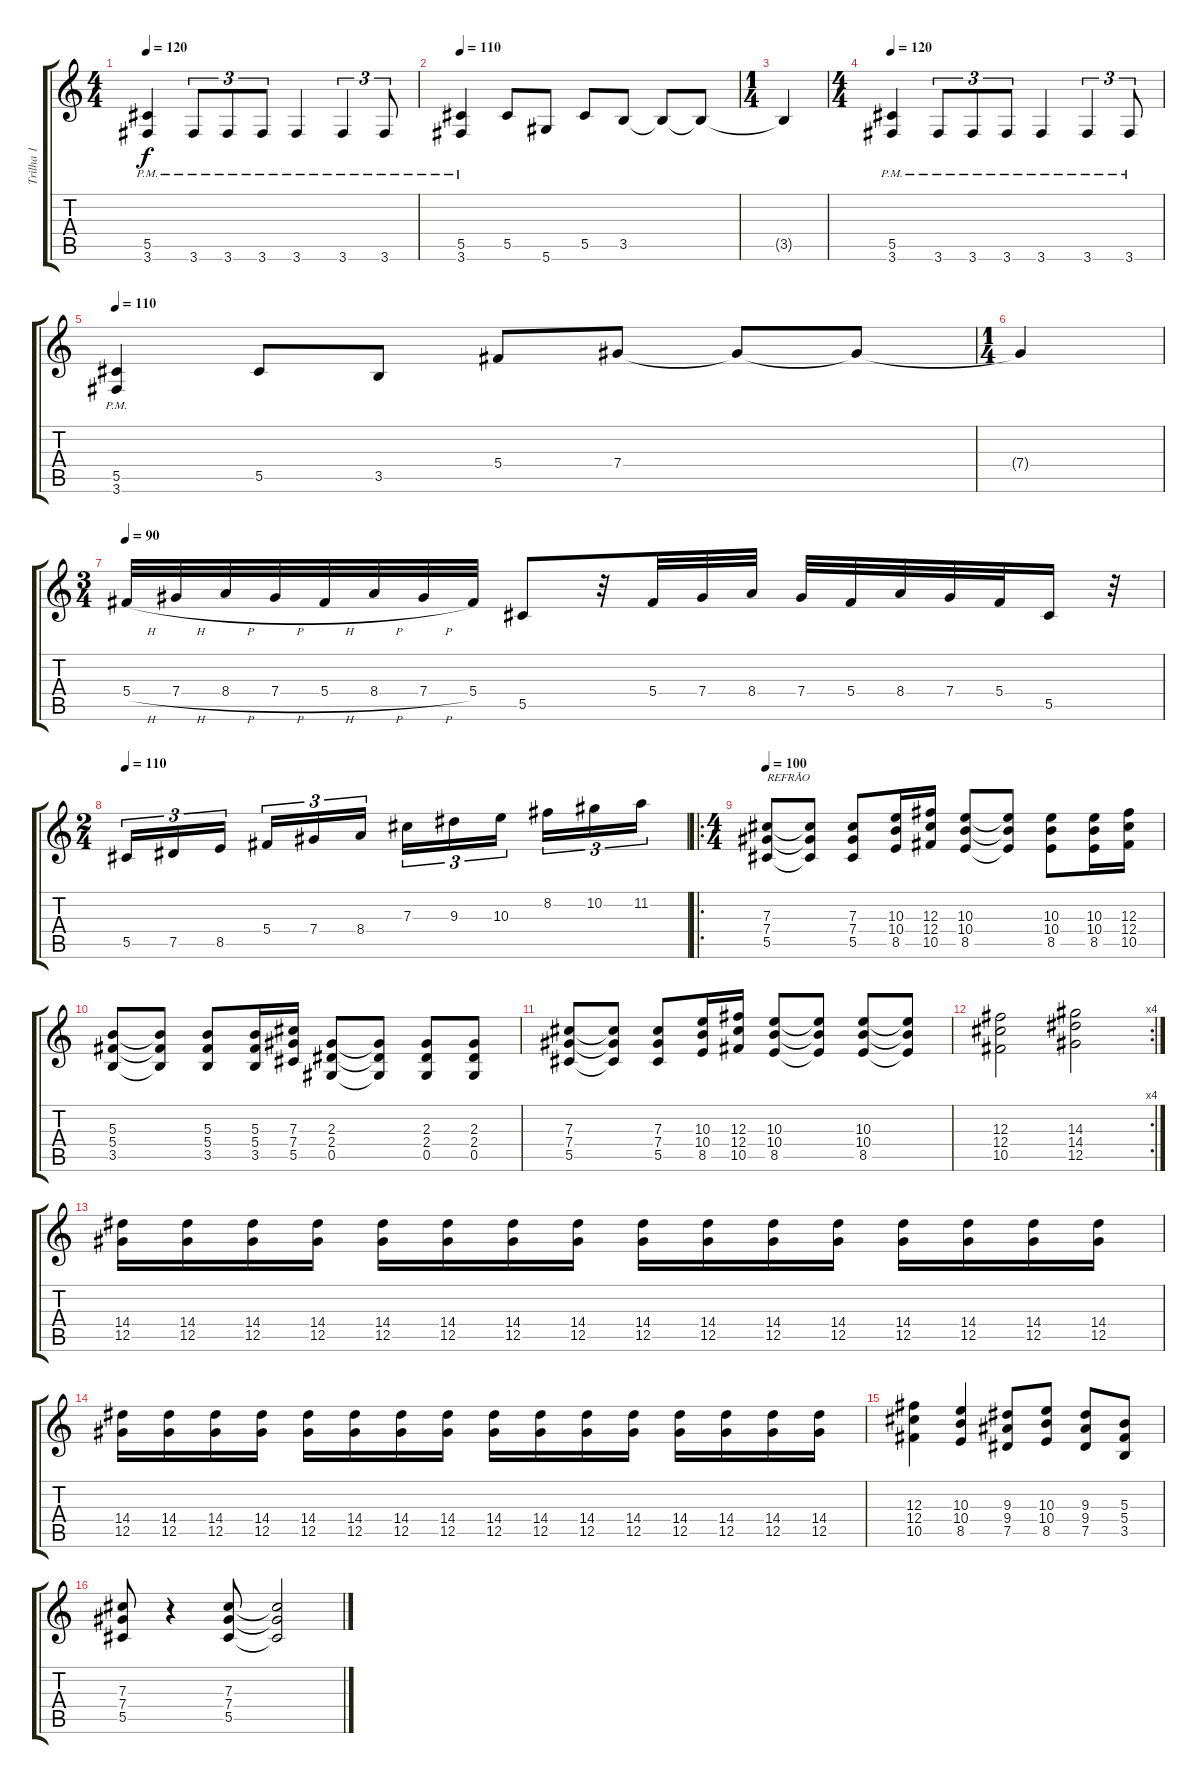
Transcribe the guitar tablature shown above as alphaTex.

\track ("Trilha 1" "Trilha 1") {instrument distortionguitar}
\staff {score tabs}
\tuning (Eb4 Bb3 Gb3 Db3 Ab2 Eb2) {hide}
\ts (4 4)
\tempo 120
\clef g2
\ks c
(5.5{pm} 3.6{pm}).4{dy f} 3.6{pm}.8{tu (3 2)} 3.6{pm}.8{tu (3 2)} 3.6{pm}.8{tu (3 2)} 3.6{pm}.4 3.6{pm}.4{tu (3 2)} 3.6{pm}.8{tu (3 2)} |
\tempo 110
(5.5{pm} 3.6{pm}).4 5.5.8 5.6.8 5.5.8 3.5.8 3.5{t}.8 3.5{t}.8 |
\ts (1 4)
3.5{t}.4 |
\ts (4 4)
\tempo 120
(5.5{pm} 3.6{pm}).4 3.6{pm}.8{tu (3 2)} 3.6{pm}.8{tu (3 2)} 3.6{pm}.8{tu (3 2)} 3.6{pm}.4 3.6{pm}.4{tu (3 2)} 3.6{pm}.8{tu (3 2)} |
\tempo 110
(5.5{pm} 3.6{pm}).4 5.5.8 3.5.8 5.4.8 7.4.8 7.4{t}.8 7.4{t}.8 |
\ts (1 4)
7.4{t}.4 |
\ts (3 4)
\tempo 90
5.4{h}.32 7.4{h}.32 8.4{h}.32 7.4{h}.32 5.4{h}.32 8.4{h}.32 7.4{h}.32 5.4.32 5.5.8 r.32 5.4.32 7.4.32 8.4.32 7.4.32 5.4.32 8.4.32 7.4.32 5.4.32 5.5.16 r.32 |
\ts (2 4)
\tempo 110
5.5.16{tu (3 2)} 7.5.16{tu (3 2)} 8.5.16{tu (3 2)} 5.4.16{tu (3 2)} 7.4.16{tu (3 2)} 8.4.16{tu (3 2)} 7.3.16{tu (3 2)} 9.3.16{tu (3 2)} 10.3.16{tu (3 2)} 8.2.16{tu (3 2)} 10.2.16{tu (3 2)} 11.2.16{tu (3 2)} |
\ro
\ts (4 4)
\tempo 100
(7.3 7.4 5.5).8{txt "REFRÃO"} (7.3{t} 7.4{t} 5.5{t}).8 (7.3 7.4 5.5).8 (10.3 10.4 8.5).16 (12.3 12.4 10.5).16 (10.3 10.4 8.5).8 (10.3{t} 10.4{t} 8.5{t}).8 (10.3 10.4 8.5).8 (10.3 10.4 8.5).16 (12.3 12.4 10.5).16 |
(5.3 5.4 3.5).8 (5.3{t} 5.4{t} 3.5{t}).8 (5.3 5.4 3.5).8 (5.3 5.4 3.5).16 (7.3 7.4 5.5).16 (2.3 2.4 0.5).8 (2.3{t} 2.4{t} 0.5{t}).8 (2.3 2.4 0.5).8 (2.3 2.4 0.5).8 |
(7.3 7.4 5.5).8 (7.3{t} 7.4{t} 5.5{t}).8 (7.3 7.4 5.5).8 (10.3 10.4 8.5).16 (12.3 12.4 10.5).16 (10.3 10.4 8.5).8 (10.3{t} 10.4{t} 8.5{t}).8 (10.3 10.4 8.5).8 (10.3{t} 10.4{t} 8.5{t}).8 |
\rc 4
(12.3 12.4 10.5).2 (14.3 14.4 12.5).2 |
(14.4 12.5).16 (14.4 12.5).16 (14.4 12.5).16 (14.4 12.5).16 (14.4 12.5).16 (14.4 12.5).16 (14.4 12.5).16 (14.4 12.5).16 (14.4 12.5).16 (14.4 12.5).16 (14.4 12.5).16 (14.4 12.5).16 (14.4 12.5).16 (14.4 12.5).16 (14.4 12.5).16 (14.4 12.5).16 |
(14.4 12.5).16 (14.4 12.5).16 (14.4 12.5).16 (14.4 12.5).16 (14.4 12.5).16 (14.4 12.5).16 (14.4 12.5).16 (14.4 12.5).16 (14.4 12.5).16 (14.4 12.5).16 (14.4 12.5).16 (14.4 12.5).16 (14.4 12.5).16 (14.4 12.5).16 (14.4 12.5).16 (14.4 12.5).16 |
(12.3 12.4 10.5).4 (10.3 10.4 8.5).4 (9.3 9.4 7.5).8 (10.3 10.4 8.5).8 (9.3 9.4 7.5).8 (5.3 5.4 3.5).8 |
(7.3 7.4 5.5).8 r.4 (7.3 7.4 5.5).8 (7.3{t} 7.4{t} 5.5{t}).2
